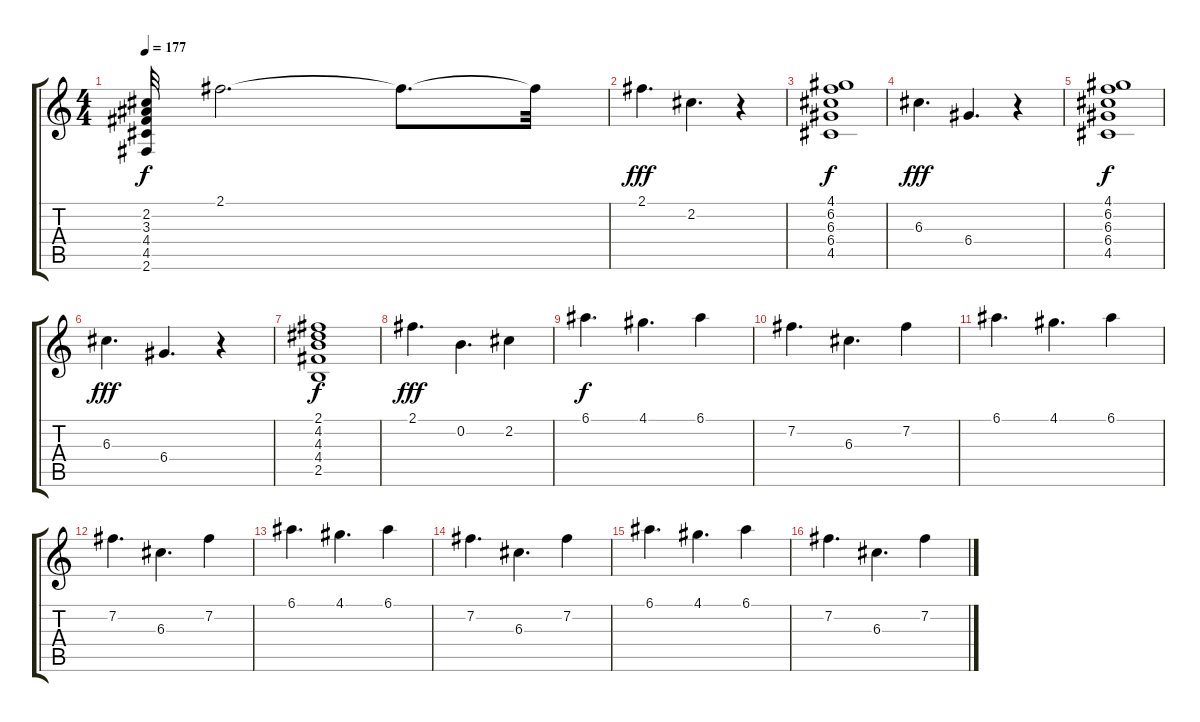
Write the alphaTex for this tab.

\track "" {instrument overdrivenguitar}
\staff {score tabs}
\tuning (E4 B3 G3 D3 A2 E2) {hide}
\ts (4 4)
\tempo 177
\clef g2
\ks c
(2.2 3.3 4.4 4.5 2.6).32{dy f} 2.1.2{d} 2.1{t}.8{d} 2.1{t}.32 |
2.1.4{d dy fff} 2.2.4{d} r.4 |
(4.1 6.2 6.3 6.4 4.5).1{dy f} |
6.3.4{d dy fff} 6.4.4{d} r.4 |
(4.1 6.2 6.3 6.4 4.5).1{dy f} |
6.3.4{d dy fff} 6.4.4{d} r.4 |
(2.1 4.2 4.3 4.4 2.5).1{dy f} |
2.1.4{d dy fff} 0.2.4{d} 2.2.4 |
6.1.4{d dy f} 4.1.4{d} 6.1.4 |
7.2.4{d} 6.3.4{d} 7.2.4 |
6.1.4{d} 4.1.4{d} 6.1.4 |
7.2.4{d} 6.3.4{d} 7.2.4 |
6.1.4{d} 4.1.4{d} 6.1.4 |
7.2.4{d} 6.3.4{d} 7.2.4 |
6.1.4{d} 4.1.4{d} 6.1.4 |
7.2.4{d} 6.3.4{d} 7.2.4
